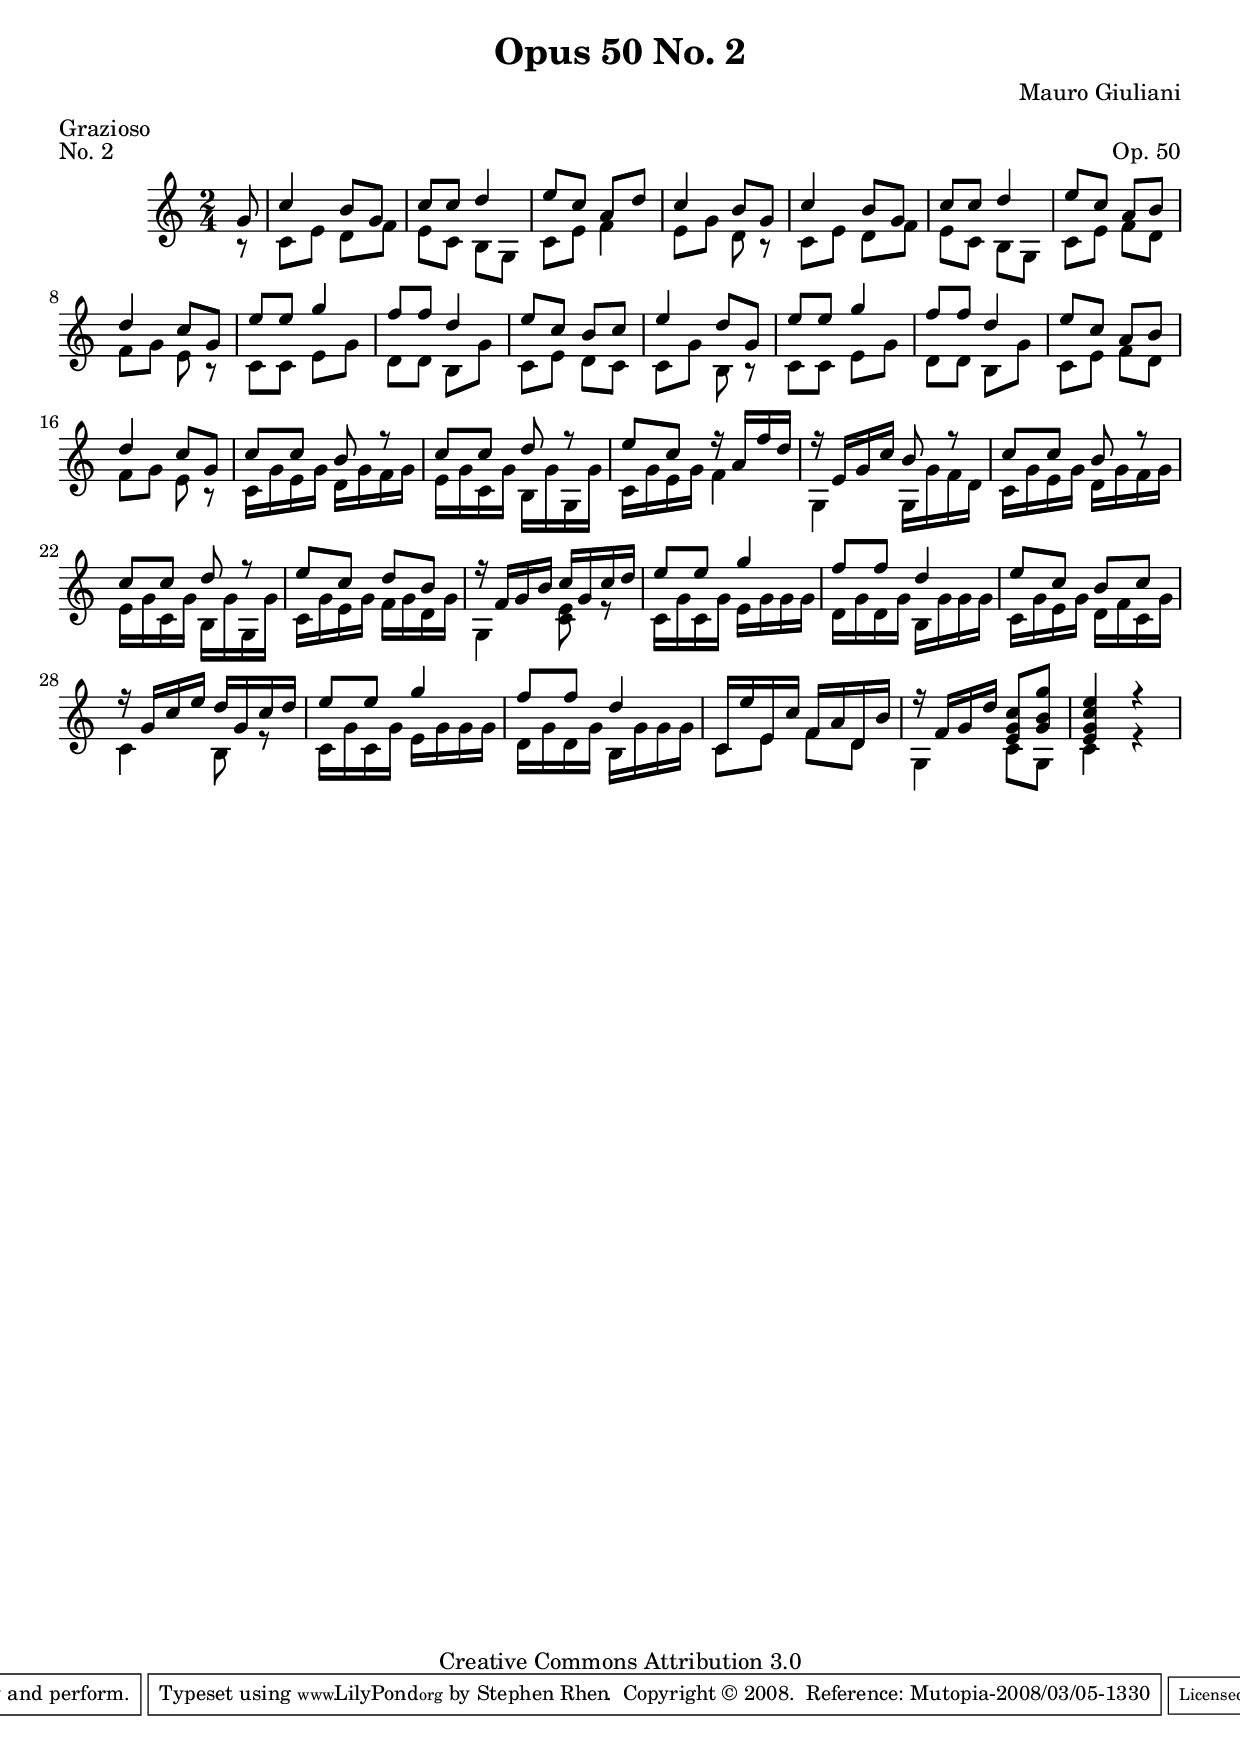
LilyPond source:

\version "2.10.33"

\header {
  title             = "Opus 50 No. 2"
  composer          = "Mauro Giuliani"
  meter             = "Grazioso"
  opus              = "Op. 50"
  piece             = "No. 2"
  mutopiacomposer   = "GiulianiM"
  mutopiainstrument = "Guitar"
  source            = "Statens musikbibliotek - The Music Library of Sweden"
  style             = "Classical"
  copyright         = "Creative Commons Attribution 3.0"
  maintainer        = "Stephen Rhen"
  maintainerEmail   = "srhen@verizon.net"
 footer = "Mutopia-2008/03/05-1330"
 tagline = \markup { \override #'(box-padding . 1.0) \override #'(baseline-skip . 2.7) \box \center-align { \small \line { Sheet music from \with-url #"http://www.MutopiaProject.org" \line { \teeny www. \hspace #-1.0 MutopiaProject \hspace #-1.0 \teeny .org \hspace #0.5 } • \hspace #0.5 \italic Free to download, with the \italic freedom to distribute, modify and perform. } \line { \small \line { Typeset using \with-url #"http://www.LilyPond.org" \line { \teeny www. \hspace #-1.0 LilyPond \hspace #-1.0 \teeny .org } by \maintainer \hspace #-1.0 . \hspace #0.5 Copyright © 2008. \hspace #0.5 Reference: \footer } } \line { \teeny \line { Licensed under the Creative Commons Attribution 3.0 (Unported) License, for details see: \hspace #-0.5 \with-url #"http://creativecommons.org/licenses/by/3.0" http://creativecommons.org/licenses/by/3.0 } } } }
}


saprano = \relative c'' {
  \stemUp
  \partial 8*1 g8
  c4 b8 g
  c8 c d4
  e8 c a d
  c4 b8 g
%5
  c4 b8 g
  c8 c d4
  e8 c a b
  d4 c8 g
  e'8 e g4
%10
  f8 f d4
  e8 c b c
  e4 d8 g,
  e'8 e g4
  f8 f d4
%15
  e8 c a b
  d4 c8 g
  c8 c b r
  c8 c d r
  e8 c r16 a f' d
%20
  r16 e, g c b8 r
  c8 c b r
  c8 c d r
  e8 c d b
  r16 f g b c g c d
%25
  e8 e g4
  f8 f d4
  e8 c b c
  r16 g c e d g, c d
  e8 e g4
%30
  f8 f d4
  c,16 e' e, c' f, a d, b'
  r16 f g d' <e, g c>8[ <g b g'>]
  <e g c e>4 r
}

bass = \relative c' {
  \partial 8*1 r8
  c8 e d f
  e8 c b g
  c8 e f4
  e8 g d r
%5
  c8 e d f
  e8 c b g
  c8 e f d
  f8 g e r
  c8 c e g
%10
  d8 d b g'
  c,8 e d c
  c8 g' b, r
  c8 c e g
  d8 d b g'
%15
  c,8 e f d
  f8 g e r
  c16 g' e g d g f g
  e16 g c, g' b, g' g, g'
  c,16 g' e g f4
%20
  g,4 g16 g' f d
  c16 g' e g d g f g
  e16 g c, g' b, g' g, g'
  c,16 g' e g f g d g
  g,4 <c e>8 r
%25
  c16 g' c, g' e g g g
  d16 g d g b, g' g g
  c,16 g' e g d f c g'
  c,4 b8 r
  c16 g' c, g' e g g g
%30
  d16 g d g b, g' g g
  c,8 e f d
  g,4 c8[ g]
  c4 r
}

\score {
  {
    \key c \major
    \time 2/4
    << \saprano \\ \bass >>
  }
  \layout {
    \context {
      \Staff
      midiInstrument = "acoustic guitar (nylon)"
      \override NoteCollision #'merge-differently-headed = ##t
      \override NoteCollision #'merge-differently-dotted = ##t
    }
  }
  \midi {
    \context {
      \Score
      tempoWholesPerMinute = #(ly:make-moment 108 4)
    }
  }
}
  
